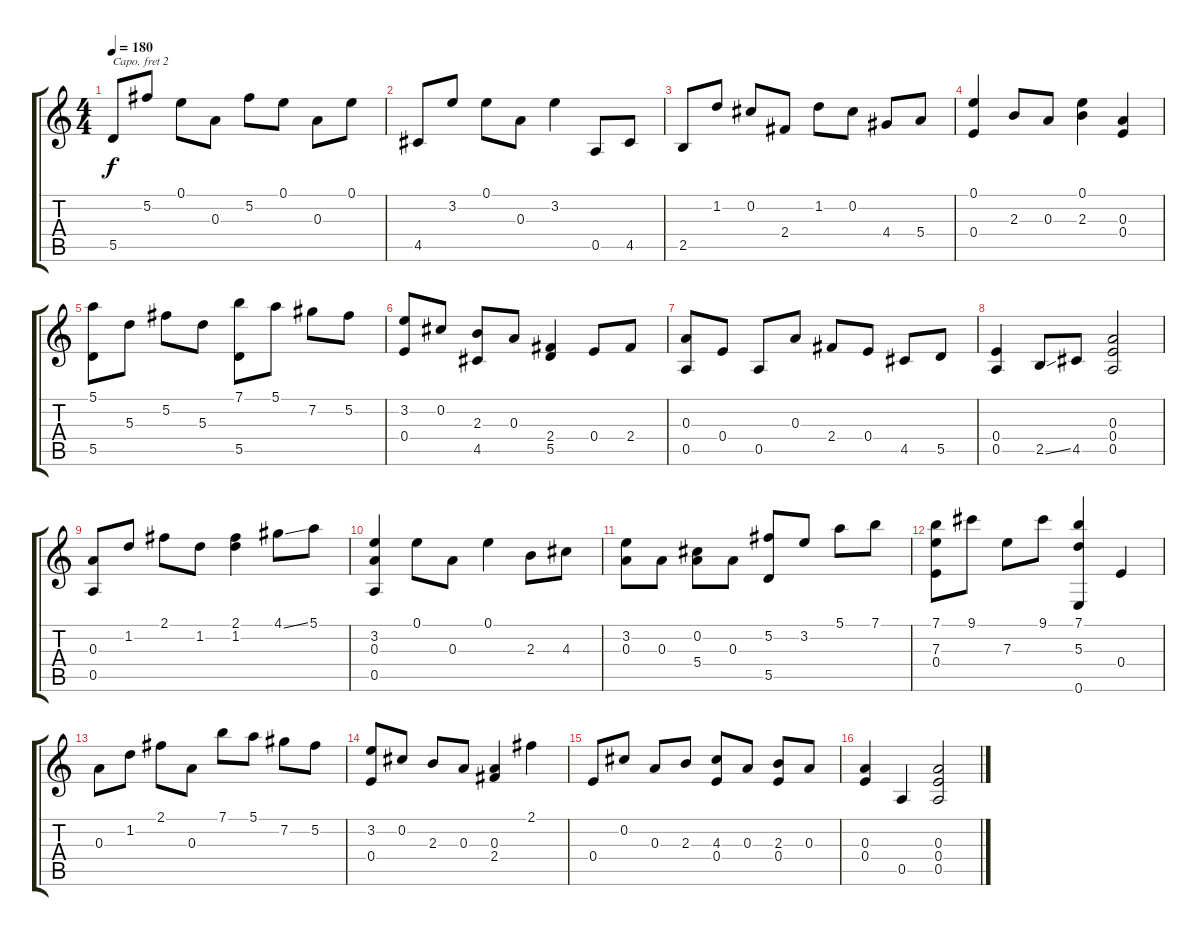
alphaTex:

\track "" {instrument acousticguitarsteel}
\staff {score tabs}
\capo 2
\tuning (D4 B3 G3 D3 G2 D2) {hide}
\ts (4 4)
\tempo 180
\clef g2
\ks c
5.5.8{dy f} 5.2.8 0.1.8 0.3.8 5.2.8 0.1.8 0.3.8 0.1.8 |
4.5.8 3.2.8 0.1.8 0.3.8 3.2.4 0.5.8 4.5.8 |
2.5.8 1.2.8 0.2.8 2.4.8 1.2.8 0.2.8 4.4.8 5.4.8 |
(0.1 0.4).4 2.3.8 0.3.8 (0.1 2.3).4 (0.3 0.4).4 |
(5.1 5.5).8 5.3.8 5.2.8 5.3.8 (7.1 5.5).8 5.1.8 7.2.8 5.2.8 |
(3.2 0.4).8 0.2.8 (2.3 4.5).8 0.3.8 (2.4 5.5).4 0.4.8 2.4.8 |
(0.3 0.5).8 0.4.8 0.5.8 0.3.8 2.4.8 0.4.8 4.5.8 5.5.8 |
(0.4 0.5).4 2.5{ss}.8 4.5.8 (0.3 0.4 0.5).2 |
(0.3 0.5).8 1.2.8 2.1.8 1.2.8 (2.1 1.2).4 4.1{ss}.8 5.1.8 |
(3.2 0.3 0.5).4 0.1.8 0.3.8 0.1.4 2.3.8 4.3.8 |
(3.2 0.3).8 0.3.8 (0.2 5.4).8 0.3.8 (5.2 5.5).8 3.2.8 5.1.8 7.1.8 |
(7.1 7.3 0.4).8 9.1.8 7.3.8 9.1.8 (7.1 5.3 0.6).4 0.4.4 |
0.3.8 1.2.8 2.1.8 0.3.8 7.1.8 5.1.8 7.2.8 5.2.8 |
(3.2 0.4).8 0.2.8 2.3.8 0.3.8 (0.3 2.4).4 2.1.4 |
0.4.8 0.2.8 0.3.8 2.3.8 (4.3 0.4).8 0.3.8 (2.3 0.4).8 0.3.8 |
(0.3 0.4).4 0.5.4 (0.3 0.4 0.5).2
